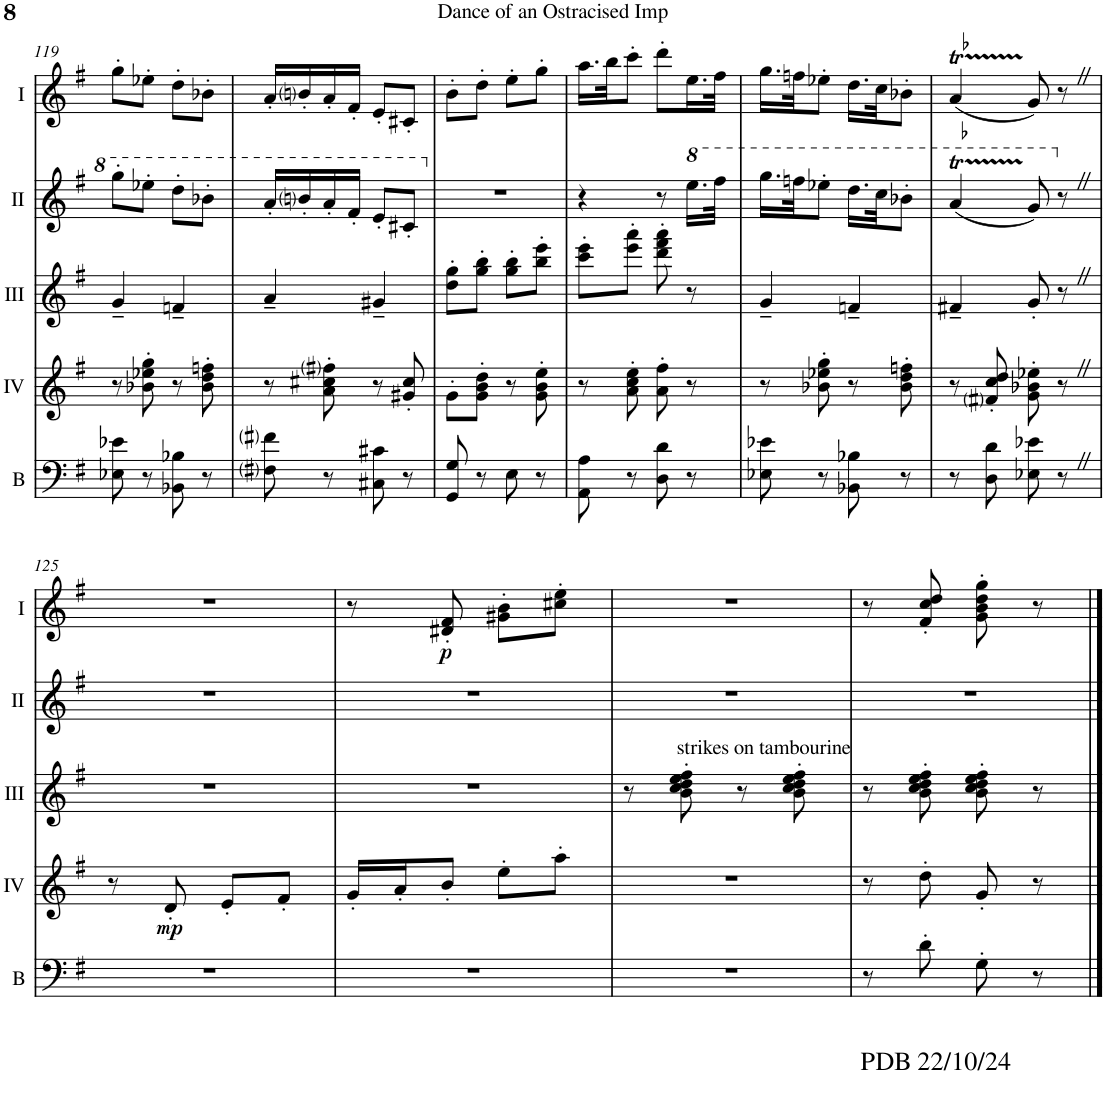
**kern	**kern	**dynam	**kern	**kern	**kern	**dynam
*part5	*part4	*part4	*part3	*part2	*part1	*part1
*staff5	*staff4	*staff4	*staff3	*staff2	*staff1	*staff1
*I"Bass	*I"Acc. 4	*	*I"Acc. 3	*I"Acc. 2	*I"Acc. 1	*
*I'B	*	*	*	*	*	*
!!LO:PB:g=z
*clefF4	*clefG2	*	*clefG2	*clefG2	*clefG2	*
*Trd7c12	*Trd7c12	*	*Trd7c12	*	*	*
*k[f#]	*k[f#]	*	*k[f#]	*k[f#]	*k[f#]	*
*M2/4	*M2/4	*	*M2/4	*M2/4	*M2/4	*
=119	=119	=119	=119	=119	=119	=119
8E-X\ 8e-X\	8r	.	4g~/	8ggg'\L	8gg'\L	.
8r	8b-X\' 8ee-X\' 8gg\'	.	.	8eee-X'\J	8ee-X'\J	.
8BB-X\ 8B-X\	8r	.	4fn~/	8ddd'\L	8dd'\L	.
8r	8b-\' 8dd\' 8ffn\'	.	.	8bb-X'\J	8b-X'\J	.
=120	=120	=120	=120	=120	=120	=120
8F#i\ 8f#i\	8r	.	4a~/	16aa'/LL	16a'/LL	.
.	.	.	.	16bbni'/	16bni'/	.
8r	8a\' 8cc#X\' 8ff#i\'	.	.	16aa'/	16a'/	.
.	.	.	.	16ff#'/JJ	16f#'/JJ	.
8C#X\ 8c#X\	8r	.	4g#X~/	8ee'/L	8e'/L	.
8r	8g#X/' 8cc#/'	.	.	8cc#X'/J	8c#X'/J	.
=121	=121	=121	=121	=121	=121	=121
8GG/ 8G/	8g'\L	.	8dd\' 8gg\'L	2r	8b'\L	.
8r	8g\' 8b\' 8dd\'J	.	8gg\' 8bb\'J	.	8dd'\J	.
8E\	8r	.	8gg\' 8bb\'L	.	8ee'\L	.
8r	8g\' 8b\' 8ee\'	.	8bb\' 8eee\'J	.	8gg'\J	.
=122	=122	=122	=122	=122	=122	=122
8AA\ 8A\	8r	.	8ccc\' 8eee\'L	4r	16.aa\LL	.
.	.	.	.	.	32bb\JK	.
8r	8a\' 8cc\' 8ee\'	.	8eee\' 8aaa\'J	.	8ccc'\J	.
8D\ 8d\	8a\' 8ff#\'	.	8ddd\' 8fff#\' 8aaa\'	8r	8ddd'\L	.
*	*	*	*	*8va	*	*
8r	8r	.	8r	16.eee\LL	16.ee\L	.
.	.	.	.	32fff#\JJk	32ff#\JJk	.
=123	=123	=123	=123	=123	=123	=123
8E-X\ 8e-X\	8r	.	4g~/	16.ggg\LL	16.gg\LL	.
.	.	.	.	32fffn\JK	32ffn\JK	.
8r	8b-X\' 8ee-X\' 8gg\'	.	.	8eee-X'\J	8ee-X'\J	.
8BB-X\ 8B-X\	8r	.	4fn~/	16.ddd\LL	16.dd\LL	.
.	.	.	.	32ccc\JK	32cc\JK	.
8r	8b-\' 8dd\' 8ffn\'	.	.	8bb-X'\J	8b-X'\J	.
=124	=124	=124	=124	=124	=124	=124
!	!	!	!	!	!LO:TX:a:t=♭	!
!	!	!	!	!LO:TX:a:t=♭	!	!
8r	8r	.	4f#X~/	(4aaT/	(4aT/	.
8D\ 8d\	8f#i/' 8cc/' 8dd/'	.	.	.	.	.
8E-X\ 8e-X\	8g\' 8b-X\' 8ee-X\'	.	8g'/	8gg/)	8g/)	.
*	*	*	*	*X8va	*	*
8r	8r	.	8r	8r	8r	.
!!LO:LB:g=z
=125	=125	=125	=125	=125	=125	=125
2r	8r	.	2r	2r	2r	.
!	!	!LO:DY:b	!	!	!	!
.	8d'/	mp	.	.	.	.
.	8e'/L	.	.	.	.	.
.	8f#'/J	.	.	.	.	.
=126	=126	=126	=126	=126	=126	=126
2r	16g'/LL	.	2r	2r	8r	.
.	16a'/J	.	.	.	.	.
!	!	!	!	!	!	!LO:DY:b
.	8b'/J	.	.	.	8d#X/' 8f#/'	p
.	8ee'\L	.	.	.	8g#X\' 8b\'L	.
.	8aa'\J	.	.	.	8cc#X\' 8ee\'J	.
=127	=127	=127	=127	=127	=127	=127
2r	2r	.	8r	2r	2r	.
!	!	!	!LO:TX:a:t=strikes on tambourine	!	!	!
.	.	.	8b\' 8cc\' 8dd\' 8ee\' 8ff#\'	.	.	.
.	.	.	8r	.	.	.
.	.	.	8b\' 8cc\' 8dd\' 8ee\' 8ff#\'	.	.	.
=128	=128	=128	=128	=128	=128	=128
8r	8r	.	8r	2r	8r	.
!	!	!	!	!	!LO:TX:b:t=For more arrangements, check out www.de-bra.nl/arrangements.html	!
!	!	!	!	!	!LO:TX:b:t=PDB 22/10/24	!
8d'\	8dd'\	.	8b\' 8cc\' 8dd\' 8ee\' 8ff#\'	.	8f#/' 8cc/' 8dd/'	.
8G'\	8g'/	.	8b\' 8cc\' 8dd\' 8ee\' 8ff#\'	.	8g\' 8b\' 8dd\' 8gg\'	.
8r	8r	.	8r	.	8r	.
==	==	==	==	==	==	==
*-	*-	*-	*-	*-	*-	*-
